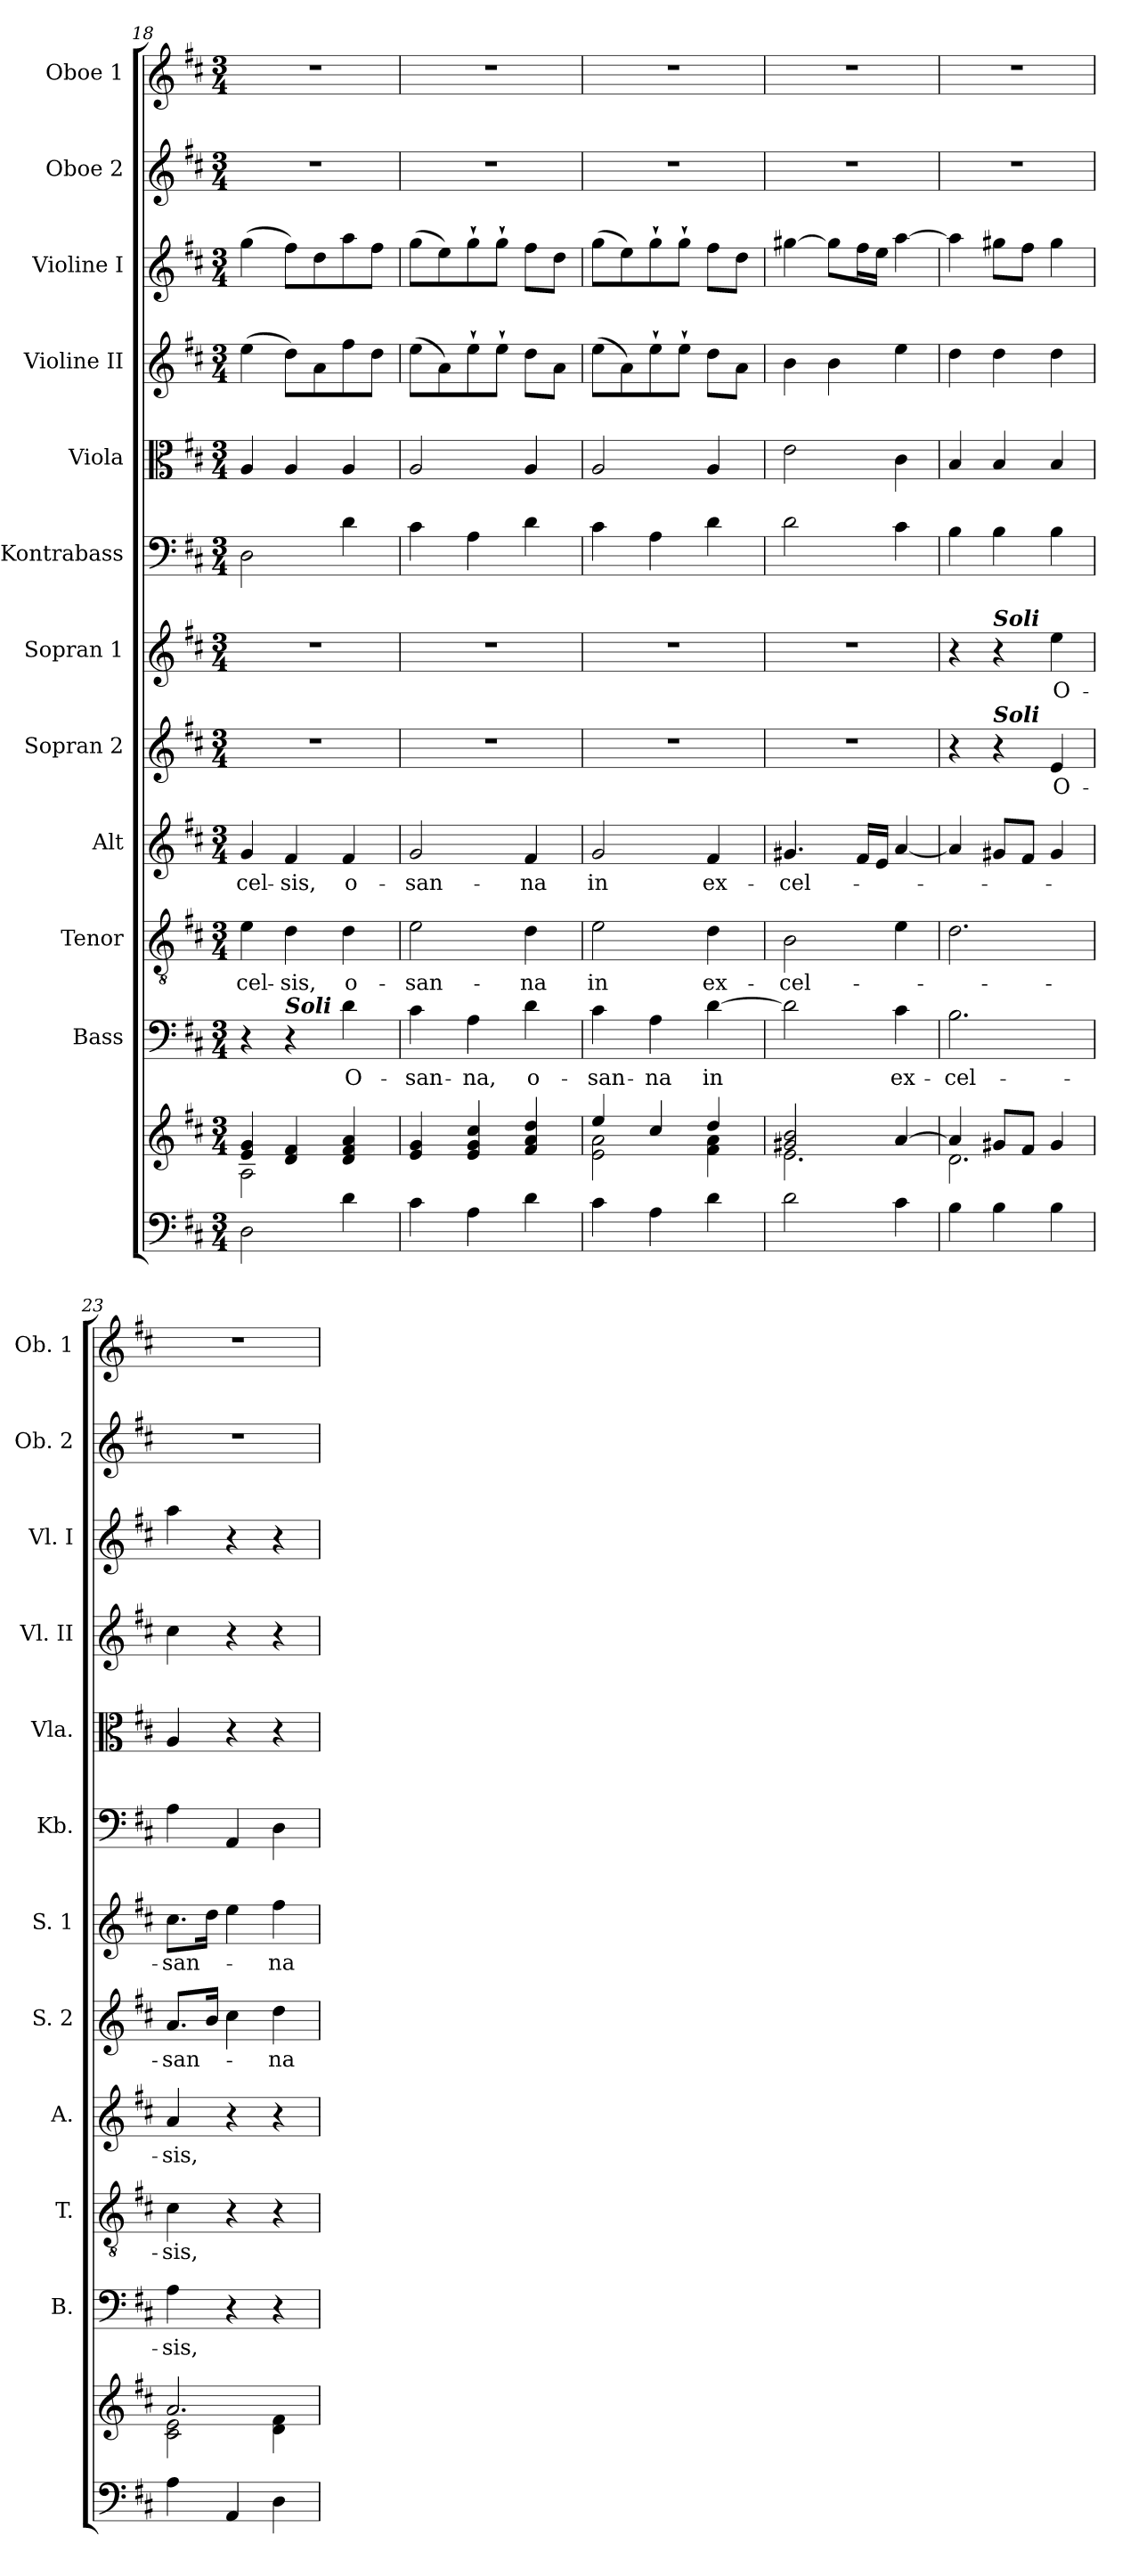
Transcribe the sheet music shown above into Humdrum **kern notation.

**kern	**kern	**kern	**text	**kern	**text	**kern	**text	**kern	**text	**kern	**text	**kern	**kern	**kern	**kern	**kern	**kern
*part12	*part12	*part11	*part11	*part10	*part10	*part9	*part9	*part8	*part8	*part7	*part7	*part6	*part5	*part4	*part3	*part2	*part1
*staff13	*staff12	*staff11	*staff11	*staff10	*staff10	*staff9	*staff9	*staff8	*staff8	*staff7	*staff7	*staff6	*staff5	*staff4	*staff3	*staff2	*staff1
*	*	*I"Bass	*	*I"Tenor	*	*I"Alt	*	*I"Sopran 2	*	*I"Sopran 1	*	*I"Kontrabass	*I"Viola	*I"Violine II	*I"Violine I	*I"Oboe 2	*I"Oboe 1
*	*	*I'B.	*	*I'T.	*	*I'A.	*	*I'S. 2	*	*I'S. 1	*	*I'Kb.	*I'Vla.	*I'Vl. II	*I'Vl. I	*I'Ob. 2	*I'Ob. 1
*clefF4	*clefG2	*clefF4	*	*clefGv2	*	*clefG2	*	*clefG2	*	*clefG2	*	*clefF4	*clefC3	*clefG2	*clefG2	*clefG2	*clefG2
*	*	*	*	*	*	*	*	*	*	*	*	*ITrd7c12	*	*	*	*	*
*k[f#c#]	*k[f#c#]	*k[f#c#]	*	*k[f#c#]	*	*k[f#c#]	*	*k[f#c#]	*	*k[f#c#]	*	*k[f#c#]	*k[f#c#]	*k[f#c#]	*k[f#c#]	*k[f#c#]	*k[f#c#]
*D:	*D:	*D:	*	*D:	*	*D:	*	*D:	*	*D:	*	*D:	*D:	*D:	*D:	*D:	*D:
*M3/4	*M3/4	*M3/4	*	*M3/4	*	*M3/4	*	*M3/4	*	*M3/4	*	*M3/4	*M3/4	*M3/4	*M3/4	*M3/4	*M3/4
=18	=18	=18	=18	=18	=18	=18	=18	=18	=18	=18	=18	=18	=18	=18	=18	=18	=18
*	*^	*	*	*	*	*	*	*	*	*	*	*	*	*	*	*	*
!	!	!	!	!	!	!LO:LY:b	!	!LO:LY:b	!	!	!	!	!	!	!	!	!	!
2D\	4e/ 4g/	2A\	4r	.	4e\	-cel-	4g/	-cel-	2.r	.	2.r	.	2DD\	4A/	(>4ee\	(>4gg\	2.r	2.r
!	!	!	!LO:TX:a:Bi:t=Soli	!	!	!	!	!	!	!	!	!	!	!	!	!	!	!
!	!	!	!	!	!	!LO:LY:b	!	!LO:LY:b	!	!	!	!	!	!	!	!	!	!
.	4d/ 4f#/	.	4r	.	4d\	-sis,	4f#/	-sis,	.	.	.	.	.	4A/	8dd\L)	8ff#\L)	.	.
.	.	.	.	.	.	.	.	.	.	.	.	.	.	.	8a\	8dd\	.	.
!	!	!	!	!LO:LY:b	!	!LO:LY:b	!	!LO:LY:b	!	!	!	!	!	!	!	!	!	!
4d\	4d/ 4f#/ 4a/	4ryy	4d\	O-	4d\	o-	4f#/	o-	.	.	.	.	4D\	4A/	8ff#\	8aa\	.	.
.	.	.	.	.	.	.	.	.	.	.	.	.	.	.	8dd\J	8ff#\J	.	.
*	*v	*v	*	*	*	*	*	*	*	*	*	*	*	*	*	*	*	*
=19	=19	=19	=19	=19	=19	=19	=19	=19	=19	=19	=19	=19	=19	=19	=19	=19	=19
!	!	!	!LO:LY:b	!	!LO:LY:b	!	!LO:LY:b	!	!	!	!	!	!	!	!	!	!
4c#\	4e/ 4g/	4c#\	-san-	2e\	-san-	2g/	-san-	2.r	.	2.r	.	4C#\	2A/	(>8ee\L	(>8gg\L	2.r	2.r
.	.	.	.	.	.	.	.	.	.	.	.	.	.	8a\)	8ee\)	.	.
!	!	!	!LO:LY:b	!	!	!	!	!	!	!	!	!	!	!	!	!	!
4A\	4e/ 4g/ 4cc#/	4A\	-na,	.	.	.	.	.	.	.	.	4AA\	.	8ee`>\	8gg`>\	.	.
.	.	.	.	.	.	.	.	.	.	.	.	.	.	8ee`>\J	8gg`>\J	.	.
!	!	!	!LO:LY:b	!	!LO:LY:b	!	!LO:LY:b	!	!	!	!	!	!	!	!	!	!
4d\	4f#/ 4a/ 4dd/	4d\	o-	4d\	-na	4f#/	-na	.	.	.	.	4D\	4A/	8dd\L	8ff#\L	.	.
.	.	.	.	.	.	.	.	.	.	.	.	.	.	8a\J	8dd\J	.	.
=20	=20	=20	=20	=20	=20	=20	=20	=20	=20	=20	=20	=20	=20	=20	=20	=20	=20
*	*^	*	*	*	*	*	*	*	*	*	*	*	*	*	*	*	*
!	!	!	!	!LO:LY:b	!	!LO:LY:b	!	!LO:LY:b	!	!	!	!	!	!	!	!	!	!
4c#\	4ee/	2e\ 2a\	4c#\	-san-	2e\	in	2g/	in	2.r	.	2.r	.	4C#\	2A/	(>8ee\L	(>8gg\L	2.r	2.r
.	.	.	.	.	.	.	.	.	.	.	.	.	.	.	8a\)	8ee\)	.	.
!	!	!	!	!LO:LY:b	!	!	!	!	!	!	!	!	!	!	!	!	!	!
4A\	4cc#/	.	4A\	-na	.	.	.	.	.	.	.	.	4AA\	.	8ee`>\	8gg`>\	.	.
.	.	.	.	.	.	.	.	.	.	.	.	.	.	.	8ee`>\J	8gg`>\J	.	.
!	!	!	!	!LO:LY:b	!	!LO:LY:b	!	!LO:LY:b	!	!	!	!	!	!	!	!	!	!
4d\	4dd/	4f#\ 4a\	[4d\	in	4d\	ex-	4f#/	ex-	.	.	.	.	4D\	4A/	8dd\L	8ff#\L	.	.
.	.	.	.	.	.	.	.	.	.	.	.	.	.	.	8a\J	8dd\J	.	.
!!LO:PB:g=z
=21	=21	=21	=21	=21	=21	=21	=21	=21	=21	=21	=21	=21	=21	=21	=21	=21	=21	=21
!	!	!	!	!	!	!LO:LY:b	!	!LO:LY:b	!	!	!	!	!	!	!	!	!	!
2d\	2g#X/ 2b/	2.e\	2d\]	.	2B\	-cel-	4.g#X/	-cel-	2.r	.	2.r	.	2D\	2e\	4b\	[4gg#X\	2.r	2.r
.	.	.	.	.	.	.	.	.	.	.	.	.	.	.	4b\	8gg#\L]	.	.
.	.	.	.	.	.	.	16f#/LL	.	.	.	.	.	.	.	.	16ff#\L	.	.
.	.	.	.	.	.	.	16e/JJ	.	.	.	.	.	.	.	.	16ee\JJ	.	.
!	!	!	!	!LO:LY:b	!	!	!	!	!	!	!	!	!	!	!	!	!	!
4c#\	[>4a/	.	4c#\	ex-	4e\	.	[4a/	.	.	.	.	.	4C#\	4c#\	4ee\	[4aa\	.	.
=22	=22	=22	=22	=22	=22	=22	=22	=22	=22	=22	=22	=22	=22	=22	=22	=22	=22	=22
!	!	!	!	!LO:LY:b	!	!	!	!	!	!	!	!	!	!	!	!	!	!
4B\	4a/]	2.d\	2.B\	-cel-	2.d\	.	4a/]	.	4r	.	4r	.	4BB\	4B/	4dd\	4aa\]	2.r	2.r
!	!	!	!	!	!	!	!	!	!	!	!LO:TX:a:Bi:t=Soli	!	!	!	!	!	!	!
!	!	!	!	!	!	!	!	!	!LO:TX:a:Bi:t=Soli	!	!	!	!	!	!	!	!	!
4B\	8g#X/L	.	.	.	.	.	8g#X/L	.	4r	.	4r	.	4BB\	4B/	4dd\	8gg#X\L	.	.
.	8f#/J	.	.	.	.	.	8f#/J	.	.	.	.	.	.	.	.	8ff#\J	.	.
!	!	!	!	!	!	!	!	!	!	!LO:LY:b	!	!LO:LY:b	!	!	!	!	!	!
4B\	4g#/	.	.	.	.	.	4g#/	.	4e/	O-	4ee\	O-	4BB\	4B/	4dd\	4gg#\	.	.
=23	=23	=23	=23	=23	=23	=23	=23	=23	=23	=23	=23	=23	=23	=23	=23	=23	=23	=23
!	!	!	!	!LO:LY:b	!	!LO:LY:b	!	!LO:LY:b	!	!LO:LY:b	!	!LO:LY:b	!	!	!	!	!	!
4A\	2.a/	2c#\ 2e\	4A\	-sis,	4c#\	-sis,	4a/	-sis,	8.a/L	-san-	8.cc#\L	-san-	4AA\	4A/	4cc#\	4aa\	2.r	2.r
.	.	.	.	.	.	.	.	.	16b/Jk	.	16dd\Jk	.	.	.	.	.	.	.
4AA/	.	.	4r	.	4r	.	4r	.	4cc#\	.	4ee\	.	4AAA/	4r	4r	4r	.	.
!	!	!	!	!	!	!	!	!	!	!LO:LY:b	!	!LO:LY:b	!	!	!	!	!	!
4D\	.	4d\ 4f#\	4r	.	4r	.	4r	.	4dd\	-na	4ff#\	-na	4DD\	4r	4r	4r	.	.
*	*v	*v	*	*	*	*	*	*	*	*	*	*	*	*	*	*	*	*
=	=	=	=	=	=	=	=	=	=	=	=	=	=	=	=	=	=
*-	*-	*-	*-	*-	*-	*-	*-	*-	*-	*-	*-	*-	*-	*-	*-	*-	*-
